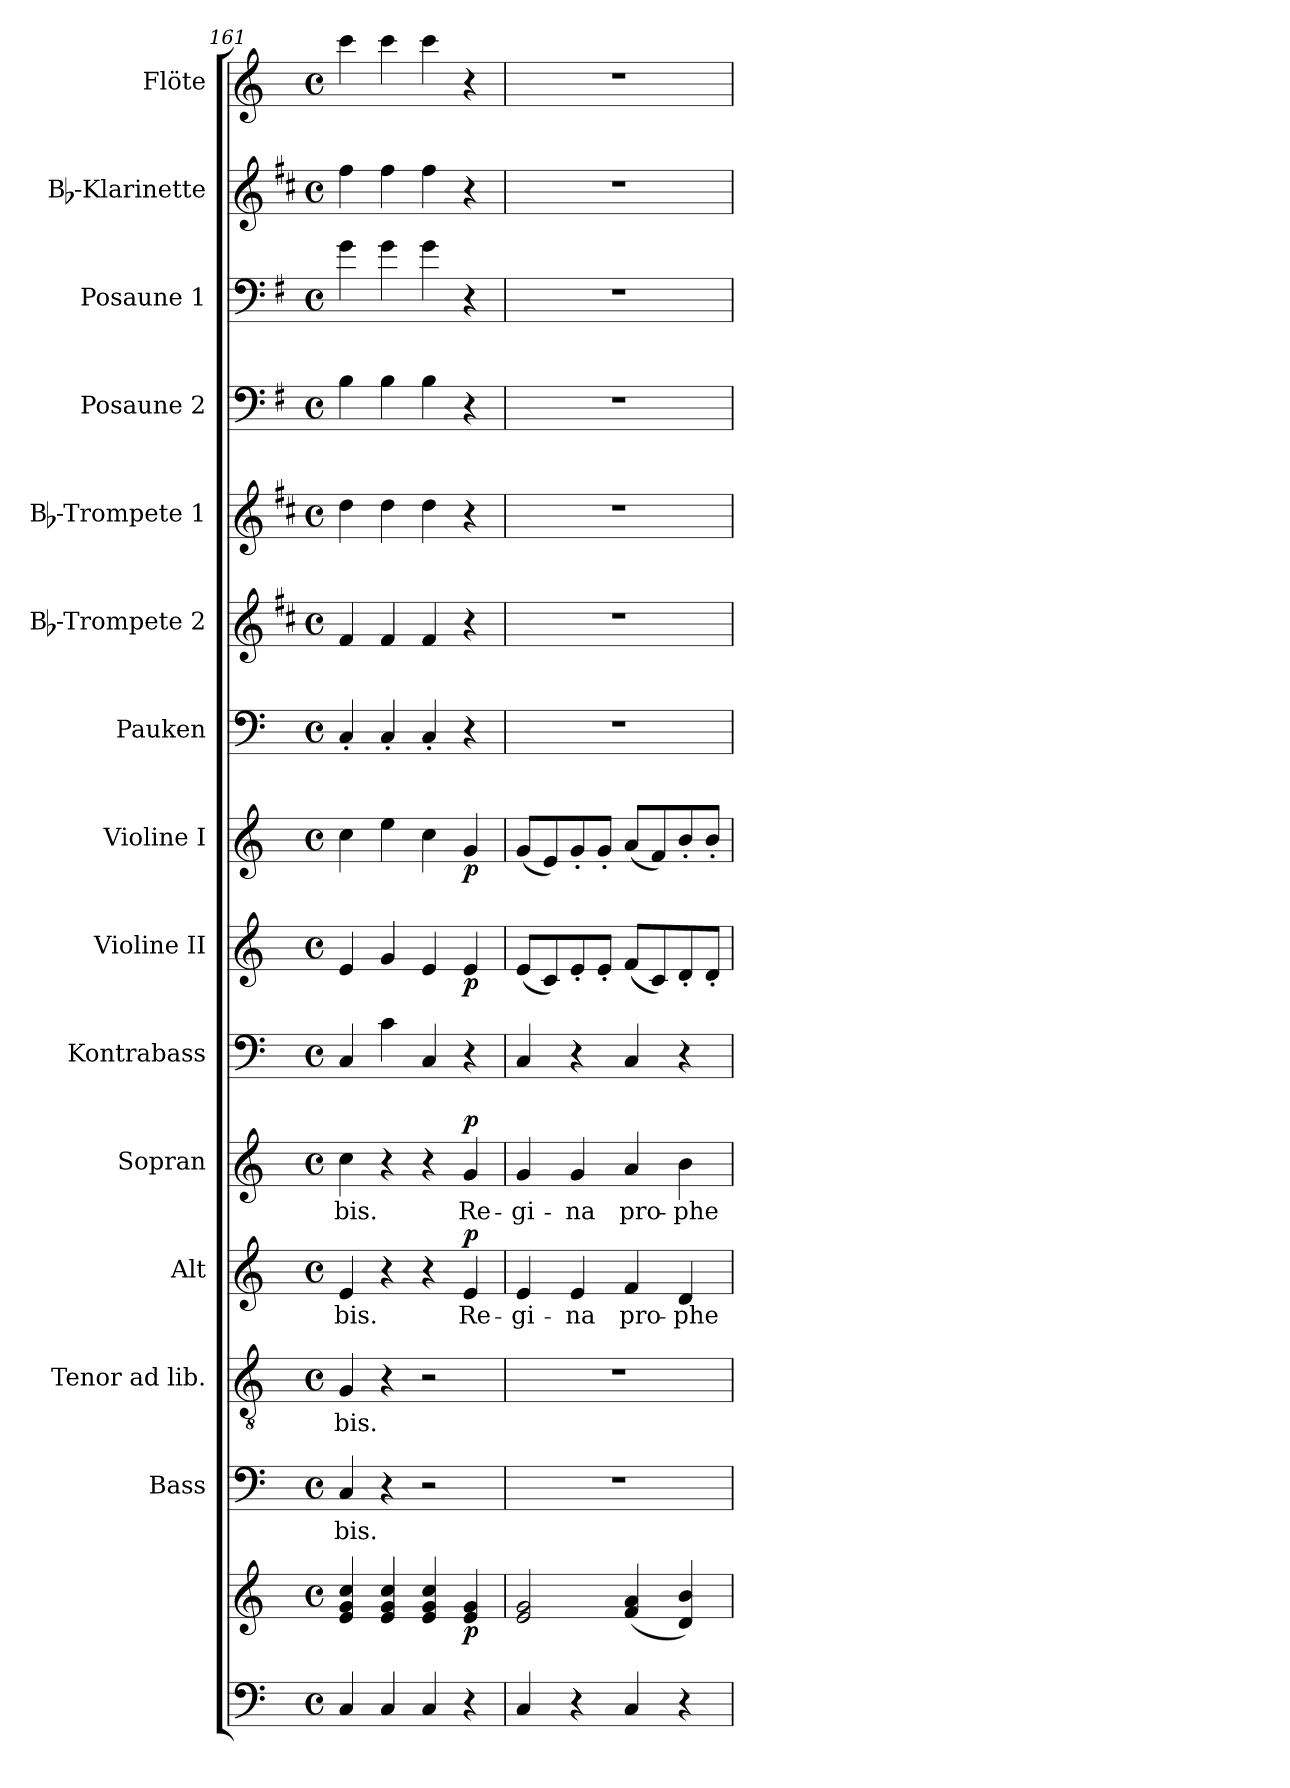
**kern	**kern	**dynam	**kern	**text	**kern	**text	**kern	**text	**dynam	**kern	**text	**dynam	**kern	**kern	**dynam	**kern	**dynam	**kern	**kern	**kern	**kern	**kern	**kern	**kern
*part15	*part15	*part15	*part14	*part14	*part13	*part13	*part12	*part12	*part12	*part11	*part11	*part11	*part10	*part9	*part9	*part8	*part8	*part7	*part6	*part5	*part4	*part3	*part2	*part1
*staff16	*staff15	*staff15/16	*staff14	*staff14	*staff13	*staff13	*staff12	*staff12	*staff12	*staff11	*staff11	*staff11	*staff10	*staff9	*staff9	*staff8	*staff8	*staff7	*staff6	*staff5	*staff4	*staff3	*staff2	*staff1
*	*	*	*I"Bass	*	*I"Tenor ad lib.	*	*I"Alt	*	*	*I"Sopran	*	*	*I"Kontrabass	*I"Violine II	*	*I"Violine I	*	*I"Pauken	*I"Bb-Trompete 2	*I"Bb-Trompete 1	*I"Posaune 2	*I"Posaune 1	*I"Bb-Klarinette	*I"Flöte
*	*	*	*I'B.	*	*I'T.	*	*I'A.	*	*	*I'S.	*	*	*I'Kb.	*I'Vl. II	*	*I'Vl. I	*	*I'Pk.	*I'Bb Trp. 2	*I'Bb Trp. 1	*I'Pos. 2	*I'Pos. 1	*I'Bb Kl.	*I'Fl.
*clefF4	*clefG2	*	*clefF4	*	*clefGv2	*	*clefG2	*	*	*clefG2	*	*	*clefF4	*clefG2	*	*clefG2	*	*clefF4	*clefG2	*clefG2	*clefF4	*clefF4	*clefG2	*clefG2
*	*	*	*	*	*	*	*	*	*	*	*	*	*ITrd7c12	*	*	*	*	*	*ITrd1c2	*ITrd1c2	*ITrd4c7	*ITrd4c7	*ITrd1c2	*
*k[]	*k[]	*	*k[]	*	*k[]	*	*k[]	*	*	*k[]	*	*	*k[]	*k[]	*	*k[]	*	*k[]	*k[]	*k[]	*k[]	*k[]	*k[]	*k[]
*C:	*C:	*	*C:	*	*C:	*	*C:	*	*	*C:	*	*	*C:	*C:	*	*C:	*	*C:	*C:	*C:	*C:	*C:	*C:	*C:
*M4/4	*M4/4	*	*M4/4	*	*M4/4	*	*M4/4	*	*	*M4/4	*	*	*M4/4	*M4/4	*	*M4/4	*	*M4/4	*M4/4	*M4/4	*M4/4	*M4/4	*M4/4	*M4/4
*met(c)	*met(c)	*	*met(c)	*	*met(c)	*	*met(c)	*	*	*met(c)	*	*	*met(c)	*met(c)	*	*met(c)	*	*met(c)	*met(c)	*met(c)	*met(c)	*met(c)	*met(c)	*met(c)
=161	=161	=161	=161	=161	=161	=161	=161	=161	=161	=161	=161	=161	=161	=161	=161	=161	=161	=161	=161	=161	=161	=161	=161	=161
!	!	!	!	!LO:LY:b	!	!LO:LY:b	!	!LO:LY:b	!	!	!LO:LY:b	!	!	!	!	!	!	!	!	!	!	!	!	!
4C/	4e/ 4g/ 4cc/	.	4C/	-bis.	4G/	-bis.	4e/	-bis.	.	4cc\	-bis.	.	4CC/	4e/	.	4cc\	.	4C'</	4e/	4cc\	4E\	4c\	4ee\	4ccc\
4C/	4e/ 4g/ 4cc/	.	4r	.	4r	.	4r	.	.	4r	.	.	4C\	4g/	.	4ee\	.	4C'</	4e/	4cc\	4E\	4c\	4ee\	4ccc\
4C/	4e/ 4g/ 4cc/	.	2r	.	2r	.	4r	.	.	4r	.	.	4CC/	4e/	.	4cc\	.	4C'</	4e/	4cc\	4E\	4c\	4ee\	4ccc\
!	!	!LO:DY:b	!	!	!	!	!	!LO:LY:b	!LO:DY:a	!	!LO:LY:b	!LO:DY:a	!	!	!LO:DY:b	!	!LO:DY:b	!	!	!	!	!	!	!
4r	4e/ 4g/	p	.	.	.	.	4e/	Re-	p	4g/	Re-	p	4r	4e/	p	4g/	p	4r	4r	4r	4r	4r	4r	4r
=162	=162	=162	=162	=162	=162	=162	=162	=162	=162	=162	=162	=162	=162	=162	=162	=162	=162	=162	=162	=162	=162	=162	=162	=162
!	!	!	!	!	!	!	!	!LO:LY:b	!	!	!LO:LY:b	!	!	!	!	!	!	!	!	!	!	!	!	!
4C/	2e/ 2g/	.	1r	.	1r	.	4e/	-gi-	.	4g/	-gi-	.	4CC/	(<8e/L	.	(<8g/L	.	1r	1r	1r	1r	1r	1r	1r
.	.	.	.	.	.	.	.	.	.	.	.	.	.	8c/)	.	8e/)	.	.	.	.	.	.	.	.
!	!	!	!	!	!	!	!	!LO:LY:b	!	!	!LO:LY:b	!	!	!	!	!	!	!	!	!	!	!	!	!
4r	.	.	.	.	.	.	4e/	-na	.	4g/	-na	.	4r	8e'</	.	8g'</	.	.	.	.	.	.	.	.
.	.	.	.	.	.	.	.	.	.	.	.	.	.	8e'</J	.	8g'</J	.	.	.	.	.	.	.	.
!	!	!	!	!	!	!	!	!LO:LY:b	!	!	!LO:LY:b	!	!	!	!	!	!	!	!	!	!	!	!	!
4C/	(<4f/ 4a/	.	.	.	.	.	4f/	pro-	.	4a/	pro-	.	4CC/	(<8f/L	.	(<8a/L	.	.	.	.	.	.	.	.
.	.	.	.	.	.	.	.	.	.	.	.	.	.	8c/)	.	8f/)	.	.	.	.	.	.	.	.
!	!	!	!	!	!	!	!	!LO:LY:b	!	!	!LO:LY:b	!	!	!	!	!	!	!	!	!	!	!	!	!
4r	4d/ 4b/)	.	.	.	.	.	4d/	-phe-	.	4b\	-phe-	.	4r	8d'</	.	8b'</	.	.	.	.	.	.	.	.
.	.	.	.	.	.	.	.	.	.	.	.	.	.	8d'</J	.	8b'</J	.	.	.	.	.	.	.	.
=	=	=	=	=	=	=	=	=	=	=	=	=	=	=	=	=	=	=	=	=	=	=	=	=
*-	*-	*-	*-	*-	*-	*-	*-	*-	*-	*-	*-	*-	*-	*-	*-	*-	*-	*-	*-	*-	*-	*-	*-	*-
